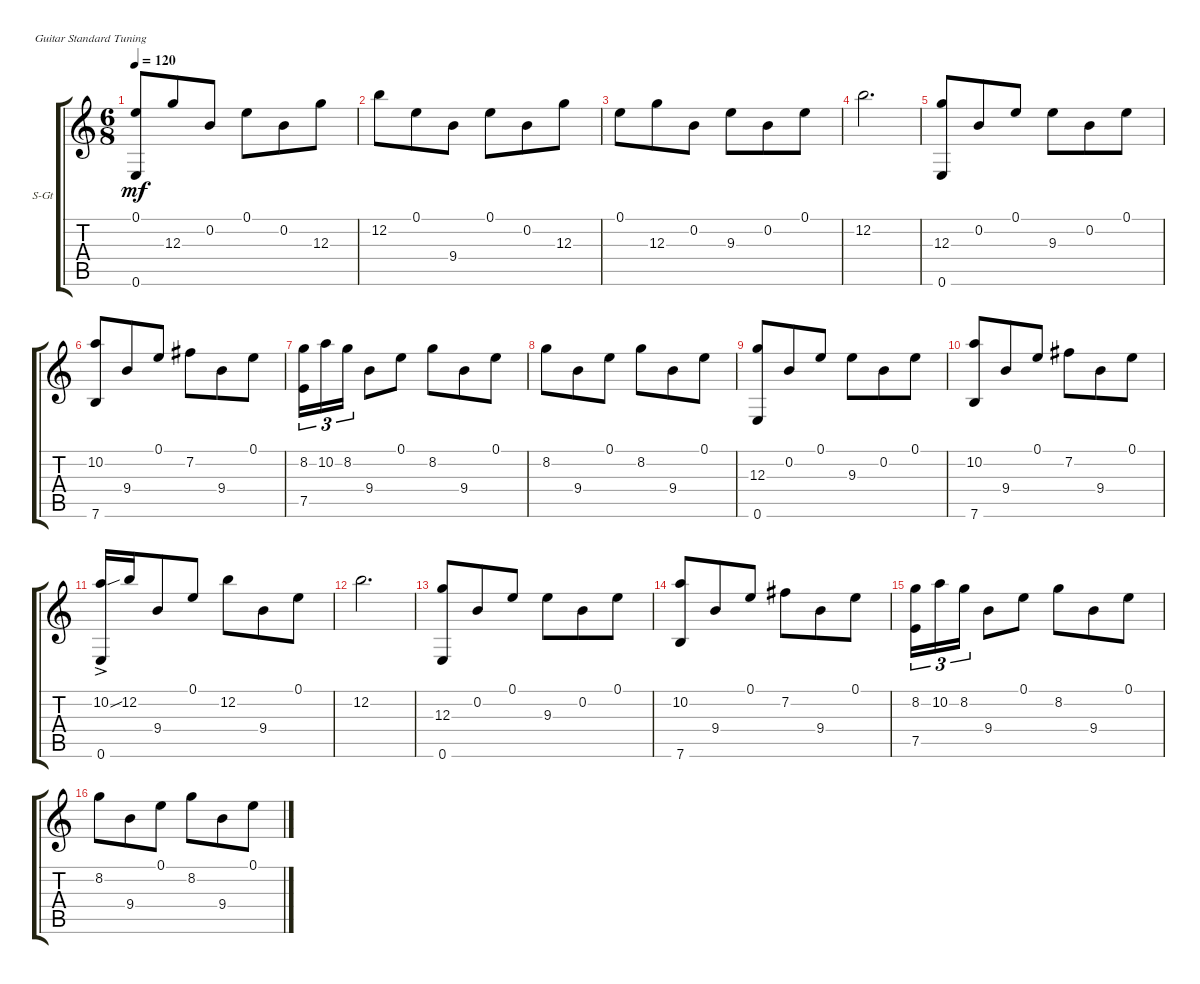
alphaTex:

\defaultSystemsLayout 4
\bracketExtendMode groupsimilarinstruments
\firstSystemTrackNameOrientation horizontal
\otherSystemsTrackNameOrientation horizontal
\track ("Steel Guitar" "S-Gt") {instrument acousticguitarsteel}
\staff {score tabs}
\tuning (E4 B3 G3 D3 A2 E2)
\ts (6 8)
\tempo 120
\clef g2
\ks c
(0.1 0.6).8{dy mf instrument acousticguitarsteel} 12.3.8 0.2.8 0.1.8 0.2.8 12.3.8 |
12.2.8 0.1.8 9.4.8 0.1.8 0.2.8 12.3.8 |
0.1.8 12.3.8 0.2.8 9.3.8 0.2.8 0.1.8 |
12.2.2{d} |
(12.3 0.6).8 0.2.8 0.1.8 9.3.8 0.2.8 0.1.8 |
(10.2 7.6).8 9.4.8 0.1.8 7.2.8 9.4.8 0.1.8 |
(8.2 7.5).16{tu (3 2)} 10.2.16{tu (3 2)} 8.2.16{tu (3 2)} 9.4.8 0.1.8 8.2.8 9.4.8 0.1.8 |
8.2.8 9.4.8 0.1.8 8.2.8 9.4.8 0.1.8 |
(0.6 12.3).8 0.2.8 0.1.8 9.3.8 0.2.8 0.1.8 |
(10.2 7.6).8 9.4.8 0.1.8 7.2.8 9.4.8 0.1.8 |
(0.6 10.2{sou ac}).16 12.2.16 9.4.8 0.1.8 12.2.8 9.4.8 0.1.8 |
12.2.2{d} |
(12.3 0.6).8 0.2.8 0.1.8 9.3.8 0.2.8 0.1.8 |
(10.2 7.6).8 9.4.8 0.1.8 7.2.8 9.4.8 0.1.8 |
(8.2 7.5).16{tu (3 2)} 10.2.16{tu (3 2)} 8.2.16{tu (3 2)} 9.4.8 0.1.8 8.2.8 9.4.8 0.1.8 |
8.2.8 9.4.8 0.1.8 8.2.8 9.4.8 0.1.8
